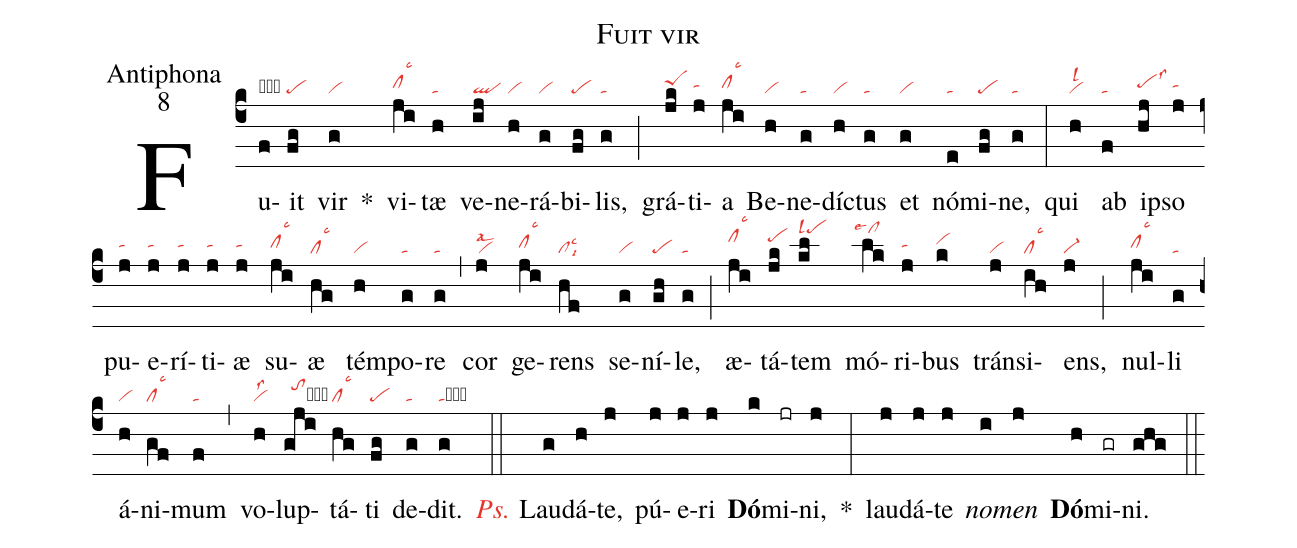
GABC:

name:Fuit vir;
office-part:Antiphona;
mode:8;
nabc-lines:1;
%%
(c4) Fu(f|obta)it(fg|pe) vir(g|vi) <sp>*</sp>() vi(ji|clhhlsc3)tæ(h|ta) ve(ij|ql)ne(h|vi)rá(g|vi)bi(fg|pe)lis,(g|ta) (;) grá(jk|peShi)ti(j|tahh)a(ji|clhhlsc3) Be(h|vi)ne(g|ta)díc(h|vi)tus(g|ta) et(g|vi) nó(e|ta)mi(fg|pe)ne,(g|ta) (:) qui(h|vilsl2) ab(f|ta) ip(hj|pehhlss3)so(j|tahh) pu(j|tahh)e(j|tahh)rí(j|tahh)ti(j|tahh)æ(j|tahh) su(ji|clhhlsc3)æ(hg|cllsc3) tém(h|vi)po(g|ta)re(g|ta) (,) cor(j|vilsal2) ge(ji|clhhlsc3)rens(hf|cllsc3lsi9) se(g|vi)ní(gh|pe)le,(g|ta) (;) æ(ji|clhjlsc3)tá(jk|pehj)tem(kl|pehmlsl4) mó(lk|``clhmlse4)ri(j|tahh)bus(k|vihi) tráns(j|vi)i(ih|cllsc3)ens,(j|vi-) (;) nul(ji|clhhlsc3)li(g|ta) á(h|vi)ni(gf|cllsc3)mum(f|ta) (,) vo(h|vilss2)lup(gji|//tohjh)tá(hg|cllsc3)ti(fg|pe) de(g|ta)dit.(g|tacb) (::)


<i><c>Ps.</c></i> Lau(g)dá(h)te,(j) pú(j)e(j)ri(j) <b>Dó</b>(k)mi(jr)ni,(j) *(:) lau(j)dá(j)te(j) <i>no</i>(i)<i>men</i>(j) <b>Dó</b>(h)mi(gr)ni.(ghg) (::)
